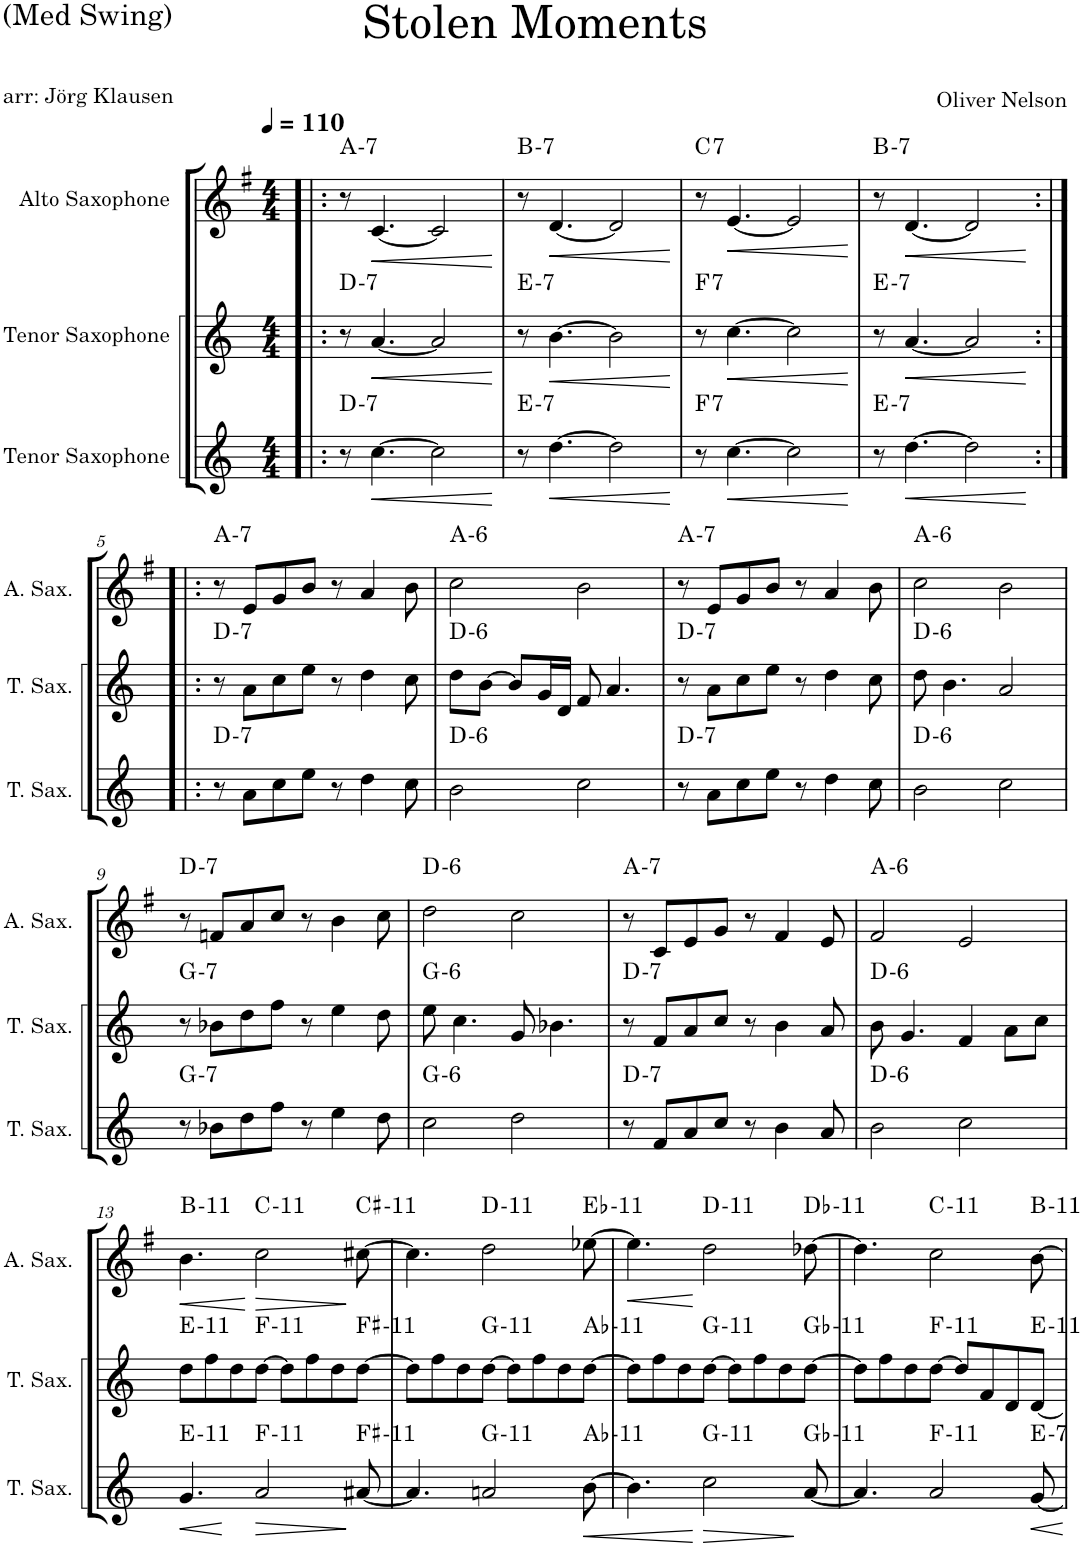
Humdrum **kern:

**kern	**harte	**kern	**dynam	**kern	**dynam	**harte	**kern	**dynam	**harte
*part4	*part4	*part3	*part3	*part2	*part2	*part2	*part1	*part1	*part1
*staff4	*	*staff3	*staff3	*staff2	*staff2	*	*staff1	*staff1	*
*I"Piano	*	*I"Tenor Saxophone	*	*I"Tenor Saxophone	*	*	*I"Alto Saxophone	*	*
*I'Pno.	*	*I'T. Sax.	*	*I'T. Sax.	*	*	*I'A. Sax.	*	*
*stria5	*	*	*	*	*	*	*	*	*
*clefG2	*	*clefG2	*	*clefG2	*	*	*clefG2	*	*
*	*	*Trd8c14	*	*Trd8c14	*	*	*Trd5c9	*	*
*k[b-e-]	*	*k[]	*	*k[]	*	*	*k[f#]	*	*
*M4/4	*	*M4/4	*	*M4/4	*	*	*M4/4	*	*
*MM110	*	*MM110	*	*MM110	*	*	*MM110	*	*
=1!|:	=1!|:	=1!|:	=1!|:	=1!|:	=1!|:	=1!|:	=1!|:	=1!|:	=1!|:
!	!LO:H:kt=7	!	!	!	!	!LO:H:kt=7	!	!	!LO:H:kt=7
8r	C:min7	8r	.	8r	.	D:min7	8r	.	A:min7
!	!	!	!LO:HP:b	!	!LO:HP:b	!	!	!LO:HP:b	!
[4.g	.	[4.cc\	<	[4.a/	<	.	[4.c/	<	.
2g]	.	2cc\]	.	2a/]	.	.	2c/]	.	.
.	.	.	[	.	[	.	.	[	.
=2	=2	=2	=2	=2	=2	=2	=2	=2	=2
!	!LO:H:kt=7	!	!	!	!	!LO:H:kt=7	!	!	!LO:H:kt=7
8r	D:min7	8r	.	8r	.	E:min7	8r	.	B:min7
!	!	!	!LO:HP:b	!	!LO:HP:b	!	!	!LO:HP:b	!
[4.a	.	[4.dd\	<	[4.b\	<	.	[4.d/	<	.
2a]	.	2dd\]	.	2b\]	.	.	2d/]	.	.
.	.	.	[	.	[	.	.	[	.
=3	=3	=3	=3	=3	=3	=3	=3	=3	=3
!	!LO:H:kt=7	!	!	!	!	!LO:H:kt=7	!	!	!LO:H:kt=7
8r	Eb:7	8r	.	8r	.	F:7	8r	.	C:7
!	!	!	!LO:HP:b	!	!LO:HP:b	!	!	!LO:HP:b	!
[4.b-	.	[4.cc\	<	[4.cc\	<	.	[4.e/	<	.
2b-]	.	2cc\]	.	2cc\]	.	.	2e/]	.	.
.	.	.	[	.	[	.	.	[	.
=4	=4	=4	=4	=4	=4	=4	=4	=4	=4
!	!LO:H:kt=7	!	!	!	!	!LO:H:kt=7	!	!	!LO:H:kt=7
8r	D:min7	8r	.	8r	.	E:min7	8r	.	B:min7
!	!	!	!LO:HP:b	!	!LO:HP:b	!	!	!LO:HP:b	!
[4.g	.	[4.dd\	<	[4.a/	<	.	[4.d/	<	.
2g]	.	2dd\]	.	2a/]	.	.	2d/]	.	.
.	.	.	[	.	[	.	.	[	.
!!LO:LB:g=z
=5:|!|:	=5:|!|:	=5:|!|:	=5:|!|:	=5:|!|:	=5:|!|:	=5:|!|:	=5:|!|:	=5:|!|:	=5:|!|:
!	!LO:H:kt=7	!	!	!	!	!LO:H:kt=7	!	!	!LO:H:kt=7
8r	C:min7	8r	.	8r	.	D:min7	8r	.	A:min7
8g	.	8a\L	.	8a\L	.	.	8e/L	.	.
8b-\L	.	8cc\	.	8cc\	.	.	8g/	.	.
8dd\J	.	8ee\J	.	8ee\J	.	.	8b/J	.	.
8r	.	8r	.	8r	.	.	8r	.	.
4cc	.	4dd\	.	4dd\	.	.	4a/	.	.
8b-	.	8cc\	.	8cc\	.	.	8b\	.	.
=6	=6	=6	=6	=6	=6	=6	=6	=6	=6
!	!LO:H:kt=6	!	!	!	!	!LO:H:kt=6	!	!	!LO:H:kt=6
8cc\L	C:min6	2b\	.	8dd\L	.	D:min6	2cc\	.	A:min6
[8a\J	.	.	.	[8b\J	.	.	.	.	.
8a/L]	.	.	.	8b/L]	.	.	.	.	.
16f/L	.	.	.	16g/L	.	.	.	.	.
16c/JJ	.	.	.	16d/JJ	.	.	.	.	.
8e-	.	2cc\	.	8f/	.	.	2b\	.	.
4.g	.	.	.	4.a/	.	.	.	.	.
=7	=7	=7	=7	=7	=7	=7	=7	=7	=7
!	!LO:H:kt=7	!	!	!	!	!LO:H:kt=7	!	!	!LO:H:kt=7
8r	C:min7	8r	.	8r	.	D:min7	8r	.	A:min7
8g	.	8a\L	.	8a\L	.	.	8e/L	.	.
8b-\L	.	8cc\	.	8cc\	.	.	8g/	.	.
8dd\J	.	8ee\J	.	8ee\J	.	.	8b/J	.	.
8r	.	8r	.	8r	.	.	8r	.	.
4cc	.	4dd\	.	4dd\	.	.	4a/	.	.
8b-	.	8cc\	.	8cc\	.	.	8b\	.	.
=8	=8	=8	=8	=8	=8	=8	=8	=8	=8
!	!LO:H:kt=6	!	!	!	!	!LO:H:kt=6	!	!	!LO:H:kt=6
8cc	C:min6	2b\	.	8dd\	.	D:min6	2cc\	.	A:min6
4.a	.	.	.	4.b\	.	.	.	.	.
2g	.	2cc\	.	2a/	.	.	2b\	.	.
!!LO:LB:g=z
=9	=9	=9	=9	=9	=9	=9	=9	=9	=9
!	!LO:H:kt=7	!	!	!	!	!LO:H:kt=7	!	!	!LO:H:kt=7
8r	F:min7	8r	.	8r	.	G:min7	8r	.	D:min7
8a-X	.	8b-X\L	.	8b-X\L	.	.	8fn/L	.	.
8cc\L	.	8dd\	.	8dd\	.	.	8a/	.	.
8ee-\J	.	8ff\J	.	8ff\J	.	.	8cc/J	.	.
8r	.	8r	.	8r	.	.	8r	.	.
4dd	.	4ee\	.	4ee\	.	.	4b\	.	.
8cc	.	8dd\	.	8dd\	.	.	8cc\	.	.
=10	=10	=10	=10	=10	=10	=10	=10	=10	=10
!	!LO:H:kt=6	!	!	!	!	!LO:H:kt=6	!	!	!LO:H:kt=6
8dd	F:min6	2cc\	.	8ee\	.	G:min6	2dd\	.	D:min6
4.b-	.	.	.	4.cc\	.	.	.	.	.
8f	.	2dd\	.	8g/	.	.	2cc\	.	.
4.a-X	.	.	.	4.b-X\	.	.	.	.	.
=11	=11	=11	=11	=11	=11	=11	=11	=11	=11
!	!LO:H:kt=7	!	!	!	!	!LO:H:kt=7	!	!	!LO:H:kt=7
8r	C:min7	8r	.	8r	.	D:min7	8r	.	A:min7
8e-	.	8f/L	.	8f/L	.	.	8c/L	.	.
8g/L	.	8a/	.	8a/	.	.	8e/	.	.
8b-/J	.	8cc/J	.	8cc/J	.	.	8g/J	.	.
8r	.	8r	.	8r	.	.	8r	.	.
4a	.	4b\	.	4b\	.	.	4f#/	.	.
8g	.	8a/	.	8a/	.	.	8e/	.	.
=12	=12	=12	=12	=12	=12	=12	=12	=12	=12
!	!LO:H:kt=6	!	!	!	!	!LO:H:kt=6	!	!	!LO:H:kt=6
8a	C:min6	2b\	.	8b\	.	D:min6	2f#/	.	A:min6
4.f	.	.	.	4.g/	.	.	.	.	.
4e-	.	2cc\	.	4f/	.	.	2e/	.	.
8g/L	.	.	.	8a\L	.	.	.	.	.
8b-/J	.	.	.	8cc\J	.	.	.	.	.
!!LO:LB:g=z
=13	=13	=13	=13	=13	=13	=13	=13	=13	=13
!	!LO:H:kt=7	!	!LO:HP:b	!	!	!LO:H:kt=11	!	!LO:HP:b	!LO:H:kt=11
*^	*	*	*	*	*	*	*	*	*
2cc	4.ryy	D:min7	4.g/	<	8dd\L	.	E:min9(11)	4.b\	<	B:min9(11)
.	.	.	.	.	8ff\	.	.	.	.	.
.	.	.	.	.	8dd\	.	.	.	.	.
!	!	!	!	!LO:HP:n=1:b	!	!	!LO:H:kt=11	!	!LO:HP:n=1:b	!LO:H:kt=11
.	2ryy	Eb:min	2a/	[ >	[8dd\J	.	F:min9(11)	2cc\	[ >	C:min9(11)
2ee-	.	.	.	.	8dd\L]	.	.	.	.	.
.	.	.	.	.	8ff\	.	.	.	.	.
.	.	.	.	.	8dd\	.	.	.	.	.
!	!	!	!	!	!	!	!LO:H:kt=11	!	!	!LO:H:kt=11
.	8ryy	E:min	[8a#X/	]	[8dd\J	.	F#:min9(11)	[8cc#X\	]	C#:min9(11)
=14	=14	=14	=14	=14	=14	=14	=14	=14	=14	=14
2cc	4.ryy	.	4.a#/]	.	8dd\L]	.	.	4.cc#\]	.	.
.	.	.	.	.	8ff\	.	.	.	.	.
.	.	.	.	.	8dd\	.	.	.	.	.
!	!	!	!	!	!	!	!LO:H:kt=11	!	!	!LO:H:kt=11
.	2ryy	F:min	2an/	.	[8dd\J	.	G:min9(11)	2dd\	.	D:min9(11)
2cc	.	.	.	.	8dd\L]	.	.	.	.	.
.	.	.	.	.	8ff\	.	.	.	.	.
.	.	.	.	.	8dd\	.	.	.	.	.
!	!	!	!	!LO:HP:b	!	!	!LO:H:kt=11	!	!	!LO:H:kt=11
.	8ryy	Gb:min	[8b\	<	[8dd\J	.	Ab:min9(11)	[8ee-X\	.	Eb:min9(11)
=15	=15	=15	=15	=15	=15	=15	=15	=15	=15	=15
!	!	!	!	!	!	!	!	!	!LO:HP:b	!
*v	*v	*	*	*	*	*	*	*	*	*
8cc\L	.	4.b\]	.	8dd\L]	.	.	4.ee-\]	<	.
8cc\J	.	.	.	8ff\	.	.	.	.	.
8cc	.	.	.	8dd\	.	.	.	.	.
!	!	!	!LO:HP:n=1:b	!	!	!LO:H:kt=11	!	!	!LO:H:kt=11
[8cc	F:min	2cc\	[ >	[8dd\J	.	G:min9(11)	2dd\	[	D:min9(11)
8cc\L]	.	.	.	8dd\L]	.	.	.	.	.
8ee-\J	.	.	.	8ff\	.	.	.	.	.
8cc	.	.	.	8dd\	.	.	.	.	.
!	!	!	!	!	!	!LO:H:kt=11	!	!	!LO:H:kt=11
[8cc	Fb:min	[8a/	]	[8dd\J	.	Gb:min9(11)	[8dd-X\	.	Db:min9(11)
=16	=16	=16	=16	=16	=16	=16	=16	=16	=16
8cc\L]	.	4.a/]	.	8dd\L]	.	.	4.dd-\]	.	.
8ee-\J	.	.	.	8ff\	.	.	.	.	.
8cc	.	.	.	8dd\	.	.	.	.	.
!	!	!	!	!	!	!LO:H:kt=11	!	!	!LO:H:kt=11
[8cc	Eb:min	2a/	.	[8dd\J	.	F:min9(11)	2cc\	.	C:min9(11)
8cc/L]	.	.	.	8dd/L]	.	.	.	.	.
8e-/J	.	.	.	8f/	.	.	.	.	.
8c	.	.	.	8d/	.	.	.	.	.
!	!LO:H:kt=7	!	!	!	!	!LO:H:kt=11	!	!	!LO:H:kt=11
[8c	D:min7	[8g/	.	[8d/J	.	E:min9(11)	[8b\	.	B:min9(11)
=	=	=	=	=	=	=	=	=	=
*-	*-	*-	*-	*-	*-	*-	*-	*-	*-
